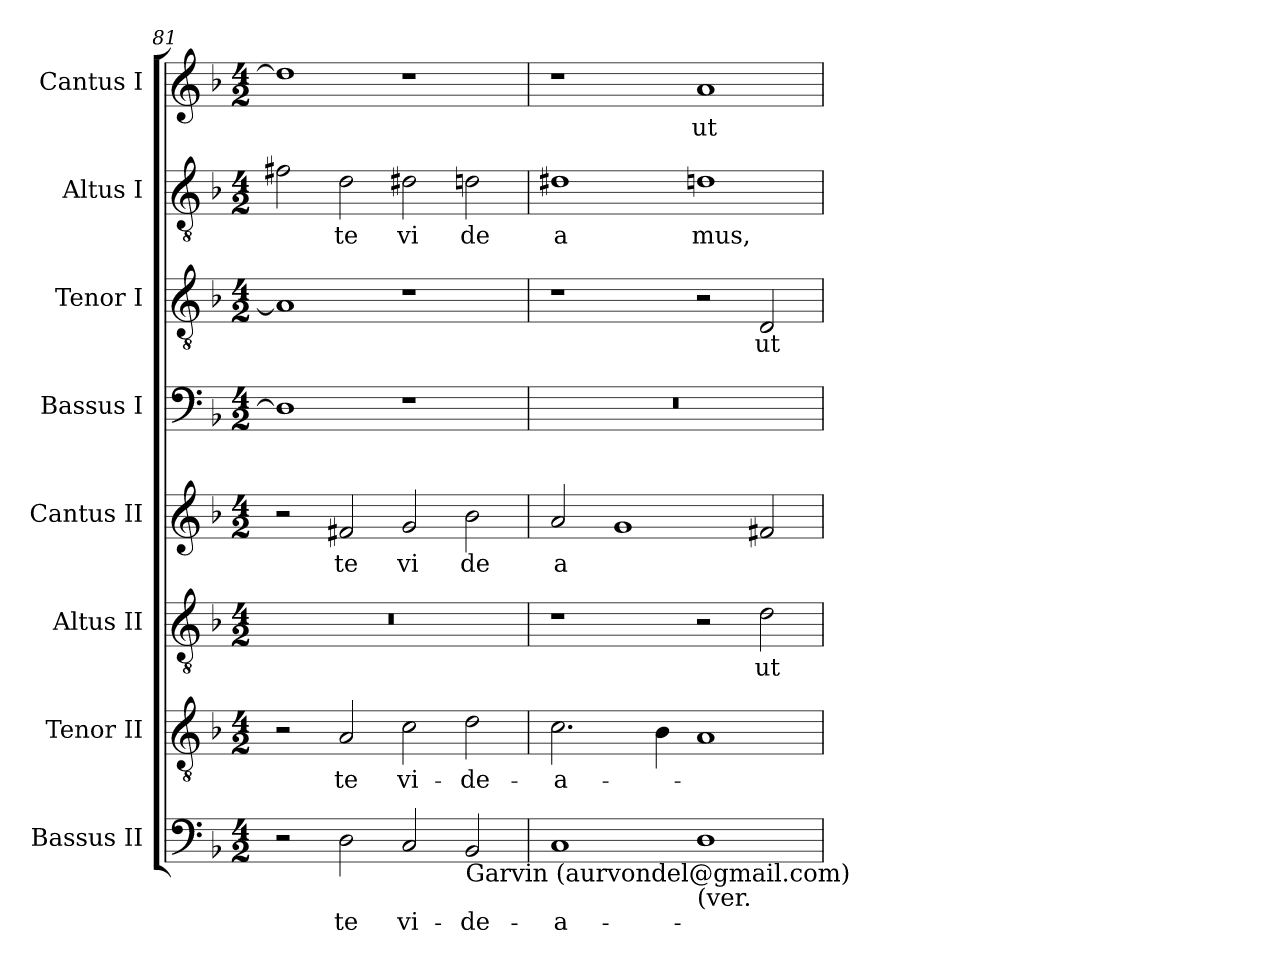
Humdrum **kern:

**kern	**text	**kern	**text	**kern	**text	**kern	**text	**kern	**kern	**text	**kern	**text	**kern	**text
*part8	*part8	*part7	*part7	*part6	*part6	*part5	*part5	*part4	*part3	*part3	*part2	*part2	*part1	*part1
*staff8	*staff8	*staff7	*staff7	*staff6	*staff6	*staff5	*staff5	*staff4	*staff3	*staff3	*staff2	*staff2	*staff1	*staff1
*I"Bassus II	*	*I"Tenor II	*	*I"Altus II	*	*I"Cantus II	*	*I"Bassus I	*I"Tenor I	*	*I"Altus I	*	*I"Cantus I	*
*clefF4	*	*clefGv2	*	*clefGv2	*	*clefG2	*	*clefF4	*clefGv2	*	*clefGv2	*	*clefG2	*
*ITrd-3c-5	*	*ITrd-3c-5	*	*ITrd-3c-5	*	*	*	*ITrd-3c-5	*ITrd-3c-5	*	*ITrd-3c-5	*	*	*
*k[b-e-]	*	*k[b-e-]	*	*k[b-e-]	*	*k[b-]	*	*k[b-e-]	*k[b-e-]	*	*k[b-e-]	*	*k[b-]	*
*B-:	*	*B-:	*	*B-:	*	*F:	*	*B-:	*B-:	*	*B-:	*	*F:	*
*M4/2	*	*M4/2	*	*M4/2	*	*M4/2	*	*M4/2	*M4/2	*	*M4/2	*	*M4/2	*
=81	=81	=81	=81	=81	=81	=81	=81	=81	=81	=81	=81	=81	=81	=81
2r	.	2r	.	0r	.	2r	.	1G]	1d]	.	2bn\	.	1dd]	.
!	!LO:LY:b:cj	!	!LO:LY:b:cj	!	!	!	!LO:LY:b:cj	!	!	!	!	!LO:LY:b:cj	!	!
2G\	te	2d/	te	.	.	2f#X/	te	.	.	.	2g\	te	.	.
!	!LO:LY:b:cj	!	!LO:LY:b:cj	!	!	!	!LO:LY:b:cj	!	!	!	!	!LO:LY:b:cj	!	!
2F/	vi-	2f\	vi-	.	.	2g/	vi	1r	1r	.	2g#X\	vi	1r	.
!LO:TX:b:t=Garvin (aurvondel@gmail.com)	!	!	!	!	!	!	!	!	!	!	!	!	!	!
!	!LO:LY:b:cj	!	!LO:LY:b:cj	!	!	!	!LO:LY:b:cj	!	!	!	!	!LO:LY:b:cj	!	!
2E-/	-de-	2g\	-de-	.	.	2b-\	de	.	.	.	2g\	de	.	.
=82	=82	=82	=82	=82	=82	=82	=82	=82	=82	=82	=82	=82	=82	=82
!	!LO:LY:b:rj	!	!LO:LY:b:cj	!	!	!	!LO:LY:b:cj	!	!	!	!	!LO:LY:b:cj	!	!
1F	-a-	2.f\	-a-	1r	.	2a/	a	0r	1r	.	1g#X	a	1r	.
.	.	.	.	.	.	1g	.	.	.	.	.	.	.	.
.	.	4e-\	.	.	.	.	.	.	.	.	.	.	.	.
!LO:TX:b:t=(ver.	!	!	!	!	!	!	!	!	!	!	!	!	!	!
!	!	!	!	!	!	!	!	!	!	!	!	!LO:LY:b:cj	!	!LO:LY:b:cj
1G	.	1d	.	2r	.	.	.	.	2r	.	1g	mus,	1a	ut
!	!	!	!	!	!LO:LY:b:cj	!	!	!	!	!LO:LY:b:cj	!	!	!	!
.	.	.	.	2g\	ut	2f#X/	.	.	2G/	ut	.	.	.	.
=	=	=	=	=	=	=	=	=	=	=	=	=	=	=
*-	*-	*-	*-	*-	*-	*-	*-	*-	*-	*-	*-	*-	*-	*-
